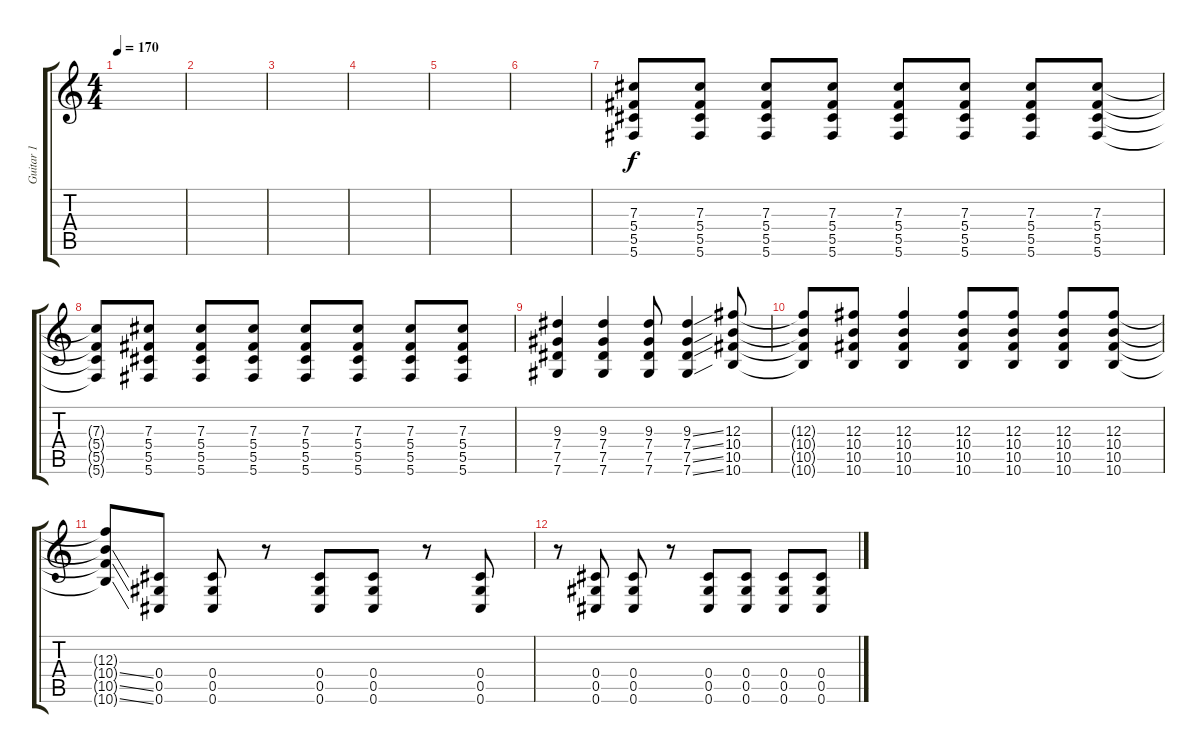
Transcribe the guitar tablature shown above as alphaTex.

\track ("Guitar 1" "Guitar 1") {instrument distortionguitar}
\staff {score tabs}
\tuning (Eb4 Bb3 Gb3 Db3 Ab2 Db2) {hide}
\ts (4 4)
\tempo 170
\clef g2
\ks c
|
|
|
|
|
|
(7.3 5.4 5.5 5.6).8 (7.3 5.4 5.5 5.6).8 (7.3 5.4 5.5 5.6).8 (7.3 5.4 5.5 5.6).8 (7.3 5.4 5.5 5.6).8 (7.3 5.4 5.5 5.6).8 (7.3 5.4 5.5 5.6).8 (7.3 5.4 5.5 5.6).8 |
(7.3{t} 5.4{t} 5.5{t} 5.6{t}).8 (7.3 5.4 5.5 5.6).8 (7.3 5.4 5.5 5.6).8 (7.3 5.4 5.5 5.6).8 (7.3 5.4 5.5 5.6).8 (7.3 5.4 5.5 5.6).8 (7.3 5.4 5.5 5.6).8 (7.3 5.4 5.5 5.6).8 |
(9.3 7.4 7.5 7.6).4 (9.3 7.4 7.5 7.6).4 (9.3 7.4 7.5 7.6).8 (9.3{ss} 7.4{ss} 7.5{ss} 7.6{ss}).4 (12.3 10.4 10.5 10.6).8 |
(12.3{t} 10.4{t} 10.5{t} 10.6{t}).8 (12.3 10.4 10.5 10.6).8 (12.3 10.4 10.5 10.6).4 (12.3 10.4 10.5 10.6).8 (12.3 10.4 10.5 10.6).8 (12.3 10.4 10.5 10.6).8 (12.3 10.4 10.5 10.6).8 |
(12.3{t} 10.4{ss t} 10.5{ss t} 10.6{ss t}).8 (0.4 0.5 0.6).8 (0.4 0.5 0.6).8 r.8 (0.4 0.5 0.6).8 (0.4 0.5 0.6).8 r.8 (0.4 0.5 0.6).8 |
r.8 (0.4 0.5 0.6).8 (0.4 0.5 0.6).8 r.8 (0.4 0.5 0.6).8 (0.4 0.5 0.6).8 (0.4 0.5 0.6).8 (0.4 0.5 0.6).8
